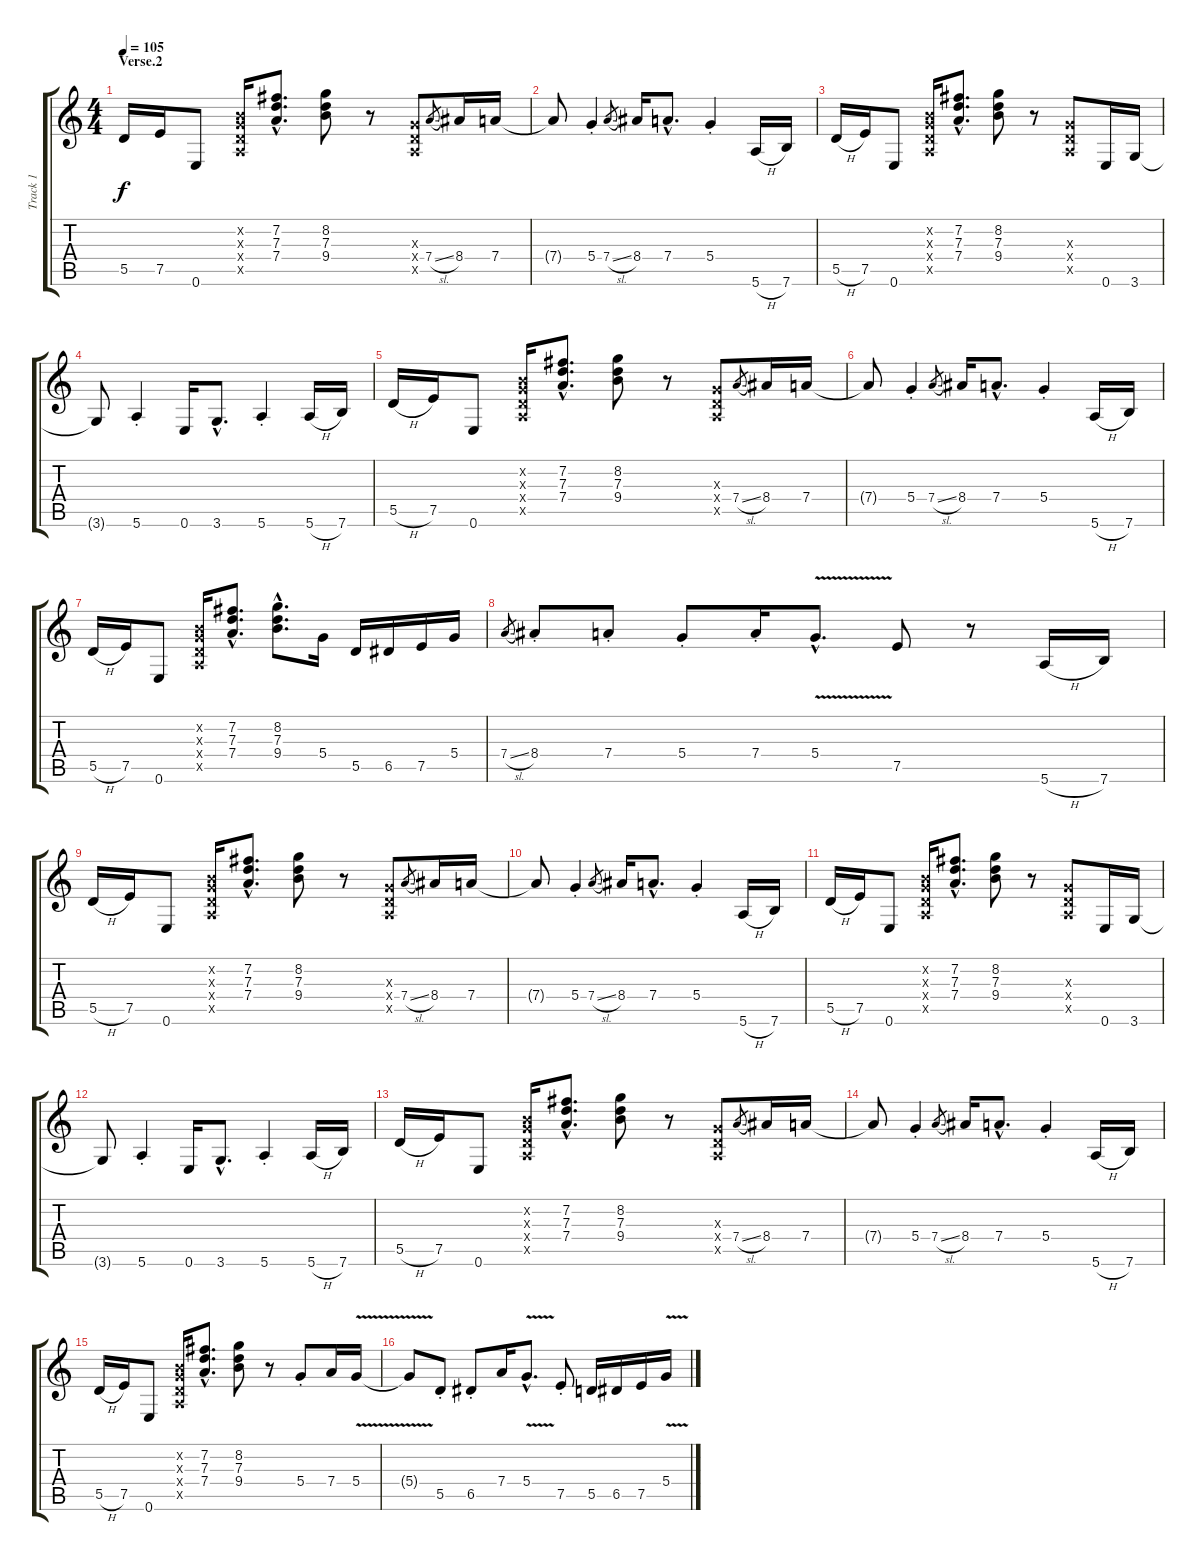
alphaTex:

\track ("Track 1" "Track 1") {instrument overdrivenguitar}
\staff {score tabs}
\tuning (E4 B3 G3 D3 A2 E2) {hide}
\ts (4 4)
\section ("" "Verse.2")
\tempo 105
\clef g2
\ks c
5.5.16{txt "" dy f} 7.5.16 0.6.8 (0.2{x} 0.3{x} 0.4{x} 0.5{x}).16 (7.2{hac} 7.3{hac} 7.4{hac}).8{d} (8.2 7.3 9.4).8 r.8 (0.3{x} 0.4{x} 0.5{x}).8 7.4{sl}.8{gr} 8.4.16 7.4.16 |
7.4{t}.8 5.4{st}.4 7.4{sl}.8{gr} 8.4.16 7.4{hac}.8{d} 5.4{st}.4 5.6{h}.16 7.6.16 |
5.5{h}.16 7.5.16 0.6.8 (0.2{x} 0.3{x} 0.4{x} 0.5{x}).16 (7.2{hac} 7.3{hac} 7.4{hac}).8{d} (8.2 7.3 9.4).8 r.8 (0.3{x} 0.4{x} 0.5{x}).8 0.6.16 3.6.16 |
3.6{t}.8 5.6{st}.4 0.6.16 3.6{hac}.8{d} 5.6{st}.4 5.6{h}.16 7.6.16 |
5.5{h}.16 7.5.16 0.6.8 (0.2{x} 0.3{x} 0.4{x} 0.5{x}).16 (7.2{hac} 7.3{hac} 7.4{hac}).8{d} (8.2 7.3 9.4).8 r.8 (0.3{x} 0.4{x} 0.5{x}).8 7.4{sl}.8{gr} 8.4.16 7.4.16 |
7.4{t}.8 5.4{st}.4 7.4{sl}.8{gr} 8.4.16 7.4{hac}.8{d} 5.4{st}.4 5.6{h}.16 7.6.16 |
5.5{h}.16 7.5.16 0.6.8 (0.2{x} 0.3{x} 0.4{x} 0.5{x}).16 (7.2{hac} 7.3{hac} 7.4{hac}).8{d} (8.2{hac} 7.3{hac} 9.4{hac}).8{d} 5.4.16 5.5.16 6.5.16 7.5.16 5.4.16 |
7.4{sl}.8{gr} 8.4{st}.8 7.4{st}.8 5.4{st}.8 7.4{st}.16 5.4{v hac}.8{d} 7.5.8 r.8 5.6{h}.16 7.6.16 |
5.5{h}.16 7.5.16 0.6.8 (0.2{x} 0.3{x} 0.4{x} 0.5{x}).16 (7.2{hac} 7.3{hac} 7.4{hac}).8{d} (8.2 7.3 9.4).8 r.8 (0.3{x} 0.4{x} 0.5{x}).8 7.4{sl}.8{gr} 8.4.16 7.4.16 |
7.4{t}.8 5.4{st}.4 7.4{sl}.8{gr} 8.4.16 7.4{hac}.8{d} 5.4{st}.4 5.6{h}.16 7.6.16 |
5.5{h}.16 7.5.16 0.6.8 (0.2{x} 0.3{x} 0.4{x} 0.5{x}).16 (7.2{hac} 7.3{hac} 7.4{hac}).8{d} (8.2 7.3 9.4).8 r.8 (0.3{x} 0.4{x} 0.5{x}).8 0.6.16 3.6.16 |
3.6{t}.8 5.6{st}.4 0.6.16 3.6{hac}.8{d} 5.6{st}.4 5.6{h}.16 7.6.16 |
5.5{h}.16 7.5.16 0.6.8 (0.2{x} 0.3{x} 0.4{x} 0.5{x}).16 (7.2{hac} 7.3{hac} 7.4{hac}).8{d} (8.2 7.3 9.4).8 r.8 (0.3{x} 0.4{x} 0.5{x}).8 7.4{sl}.8{gr} 8.4.16 7.4.16 |
7.4{t}.8 5.4{st}.4 7.4{sl}.8{gr} 8.4.16 7.4{hac}.8{d} 5.4{st}.4 5.6{h}.16 7.6.16 |
5.5{h}.16 7.5.16 0.6.8 (0.2{x} 0.3{x} 0.4{x} 0.5{x}).16 (7.2{hac} 7.3{hac} 7.4{hac}).8{d} (8.2 7.3 9.4).8 r.8 5.4{st}.8 7.4.16 5.4{v}.16 |
5.4{t}.8 5.5{st}.8 6.5{st}.8 7.4.16 5.4{v hac}.8{d} 7.5{st}.8 5.5.16 6.5.16 7.5.16 5.4{v}.16
